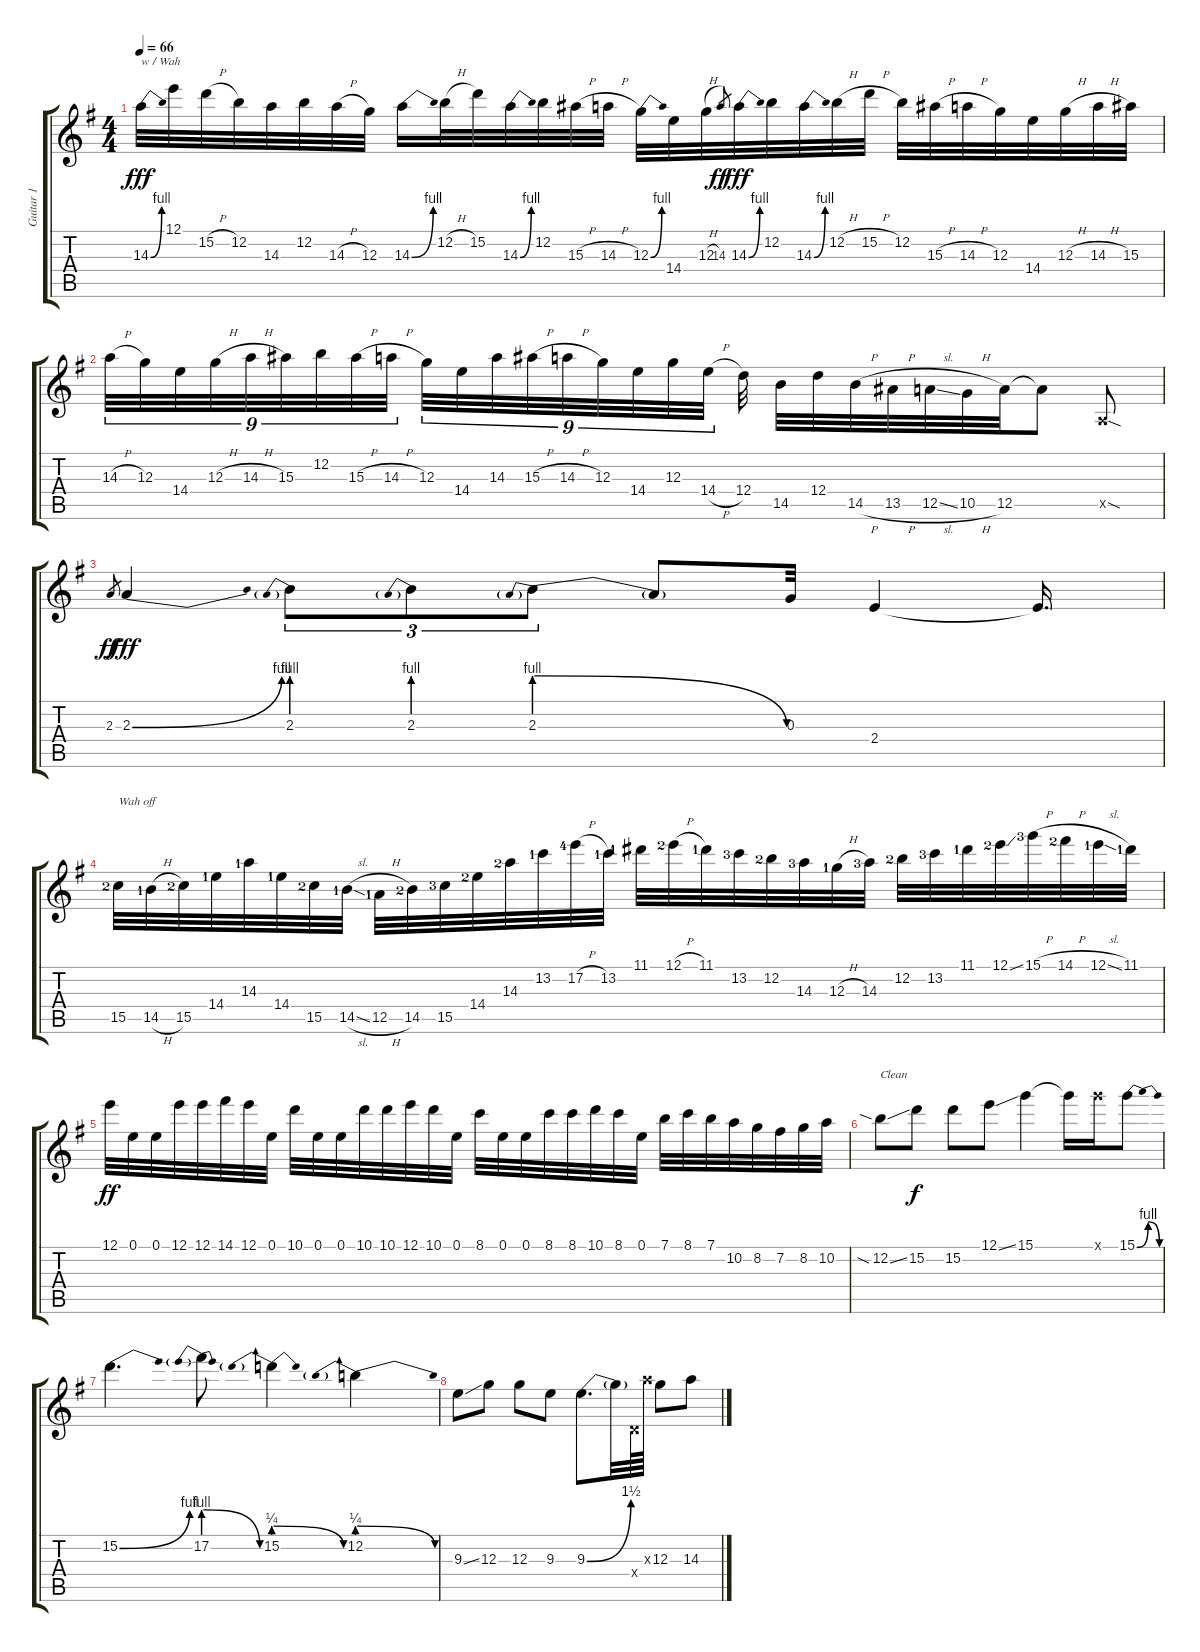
\track ("Guitar 1" "Guitar 1") {instrument electricguitarclean}
\staff {score tabs}
\tuning (E4 B3 G3 D3 A2 E2) {hide}
\ts (4 4)
\tempo 66
\clef g2
\ks g
14.3{be (bend 0 0 60 4)}.32{txt "w / Wah" dy fff} 12.1.32 15.2{h}.32 12.2.32 14.3.32 12.2.32 14.3{h}.32 12.3.32 14.3{be (bend 0 0 60 4)}.16 12.2{h}.32 15.2.32 14.3{be (bend 0 0 60 4)}.32 12.2.32 15.3{h}.32 14.3{h}.32 12.3{be (bend 0 0 60 4)}.32 14.4.32 12.3{h}.32 14.3.8{gr dy ff} 14.3{be (bend 0 0 60 4)}.32{dy fff} 12.2.32 14.3{be (bend 0 0 60 4)}.32 12.2{h}.32 15.2{h}.32 12.2.32 15.3{h}.32 14.3{h}.32 12.3.32 14.4.32 12.3{h}.32 14.3{h}.32 15.3.32 |
14.3{h}.32{tu (9 8)} 12.3.32{tu (9 8)} 14.4.32{tu (9 8)} 12.3{h}.32{tu (9 8)} 14.3{h}.32{tu (9 8)} 15.3.32{tu (9 8)} 12.2.32{tu (9 8)} 15.3{h}.32{tu (9 8)} 14.3{h}.32{tu (9 8)} 12.3.32{tu (9 8)} 14.4.32{tu (9 8)} 14.3.32{tu (9 8)} 15.3{h}.32{tu (9 8)} 14.3{h}.32{tu (9 8)} 12.3.32{tu (9 8)} 14.4.32{tu (9 8)} 12.3.32{tu (9 8)} 14.4{h}.32{tu (9 8)} 12.4.32 14.5.32 12.4.32 14.5{h}.32 13.5{h}.32 12.5{sl}.32 10.5{h}.32 12.5.32 12.5{t}.8 0.5{sod x}.8 |
2.3.8{gr dy ff} 2.3{be (bend 0 0 60 4)}.4{dy fff} 2.3{be (prebend 0 4 60 4)}.8{tu (3 2)} 2.3{be (prebend 0 4 60 4)}.8{tu (3 2)} 2.3{be (prebendrelease 0 4 60 0)}.8{tu (3 2)} 2.3{t}.8 0.3.32 2.4.4 2.4{t}.16{d} |
15.5{lf 3}.32{txt "Wah off"} 14.5{h lf 2}.32 15.5{lf 3}.32 14.4{lf 2}.32 14.3{lf 2}.32 14.4{lf 2}.32 15.5{lf 3}.32 14.5{sl lf 2}.32 12.5{h lf 2}.32 14.5{lf 3}.32 15.5{lf 4}.32 14.4{lf 3}.32 14.3{lf 3}.32 13.2{lf 2}.32 17.2{h lf 5}.32 13.2{lf 2}.32 11.1{lf 2}.32 12.1{h lf 3}.32 11.1{lf 2}.32 13.2{lf 4}.32 12.2{lf 3}.32 14.3{lf 4}.32 12.3{h lf 2}.32 14.3{lf 4}.32 12.2{lf 3}.32 13.2{lf 4}.32 11.1{lf 2}.32 12.1{ss lf 3}.32 15.1{h lf 4}.32 14.1{h lf 3}.32 12.1{sl lf 2}.32 11.1{lf 2}.32 |
12.1.32{dy ff} 0.1.32 0.1.32 12.1.32 12.1.32 14.1.32 12.1.32 0.1.32 10.1.32 0.1.32 0.1.32 10.1.32 10.1.32 12.1.32 10.1.32 0.1.32 8.1.32 0.1.32 0.1.32 8.1.32 8.1.32 10.1.32 8.1.32 0.1.32 7.1.32 8.1.32 7.1.32 10.2.32 8.2.32 7.2.32 8.2.32 10.2.32 |
12.2{sia ss}.8{txt "Clean" instrument electricguitarclean} 15.2.8{dy f} 15.2.8 12.1{ss}.8 15.1.4 15.1{t}.16 15.1{x}.16 15.1{be (bendrelease 0 0 2 4 15 4 60 0)}.8 |
15.2{be (bend 0 0 60 4)}.4{d} 17.2{be (prebendrelease 0 4 60 0)}.8 15.2{be (prebendrelease 0 1 60 0)}.4 12.2{be (prebendrelease 0 1 60 0)}.4 |
9.3{ss}.8 12.3.8 12.3.8 9.3.8 9.3{be (bend 0 0 60 6)}.8{d} 9.3{t}.32 0.4{x}.64 14.3{x}.64 12.3.8 14.3.8
